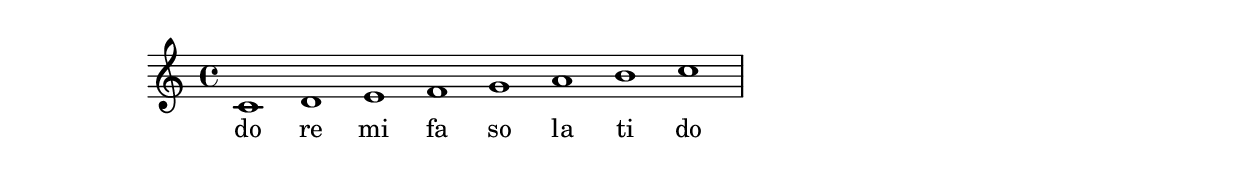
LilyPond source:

\version "2.19.49"
%{\header {
  composer = "B. Crowell"
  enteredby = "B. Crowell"
}%}
\score{{\set Score.timing = ##f
 <<
\relative c' {
  c1 d e f g a b c
  \bar "|"
}
\new Lyrics  \lyricmode { do re mi fa so la ti do }
>>

}}